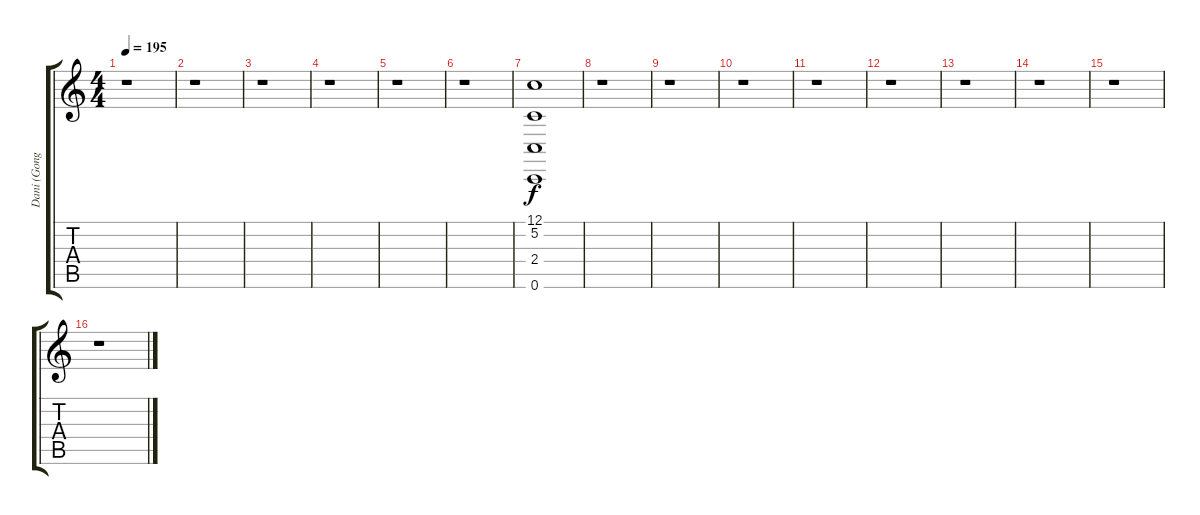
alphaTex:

\track ("Dani (Gong)" "Dani (Gong") {instrument tubularbells}
\staff {score tabs}
\tuning (C4 G3 Eb3 Bb2 F2 C2) {hide}
\ts (4 4)
\tempo 195
\clef g2
\ks c
r.1{dy f} |
r.1 |
r.1 |
r.1 |
r.1 |
r.1 |
(12.1 5.2 2.4 0.6).1 |
r.1 |
r.1 |
r.1 |
r.1 |
r.1 |
r.1 |
r.1 |
r.1 |
r.1
